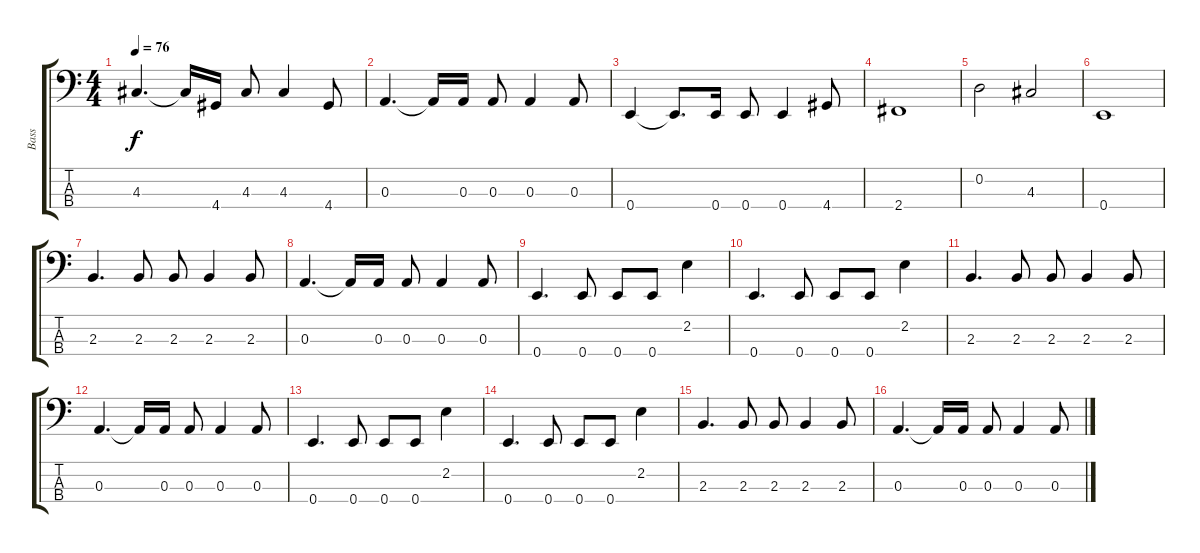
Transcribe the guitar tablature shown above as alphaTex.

\track ("Bass" "Bass") {instrument electricbassfinger}
\staff {score tabs}
\tuning (G2 D2 A1 E1) {hide}
\ts (4 4)
\tempo 76
\clef f4
\ks c
4.3.4{d dy f} 4.3{t}.16 4.4.16 4.3.8 4.3.4 4.4.8 |
0.3.4{d} 0.3{t}.16 0.3.16 0.3.8 0.3.4 0.3.8 |
0.4.4 0.4{t}.8{d} 0.4.16 0.4.8 0.4.4 4.4.8 |
2.4.1 |
0.2.2 4.3.2 |
0.4.1 |
2.3.4{d} 2.3.8 2.3.8 2.3.4 2.3.8 |
0.3.4{d} 0.3{t}.16 0.3.16 0.3.8 0.3.4 0.3.8 |
0.4.4{d} 0.4.8 0.4.8 0.4.8 2.2.4 |
0.4.4{d} 0.4.8 0.4.8 0.4.8 2.2.4 |
2.3.4{d} 2.3.8 2.3.8 2.3.4 2.3.8 |
0.3.4{d} 0.3{t}.16 0.3.16 0.3.8 0.3.4 0.3.8 |
0.4.4{d} 0.4.8 0.4.8 0.4.8 2.2.4 |
0.4.4{d} 0.4.8 0.4.8 0.4.8 2.2.4 |
2.3.4{d} 2.3.8 2.3.8 2.3.4 2.3.8 |
0.3.4{d} 0.3{t}.16 0.3.16 0.3.8 0.3.4 0.3.8
